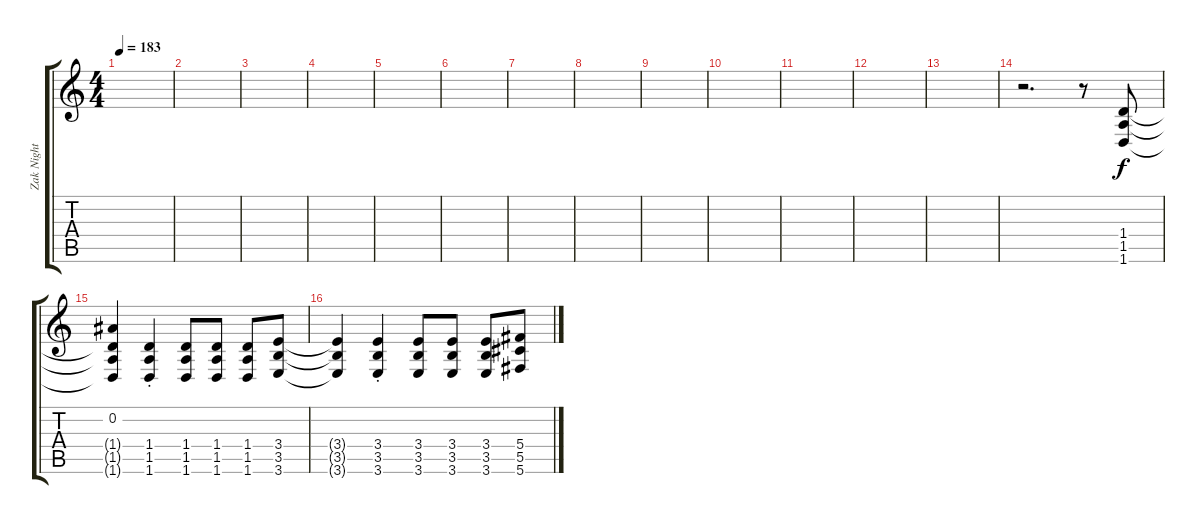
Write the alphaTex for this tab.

\track ("Zak Night" "Zak Night") {instrument overdrivenguitar}
\staff {score tabs}
\tuning (Eb4 Bb3 Gb3 Db3 Ab2 Db2) {hide}
\ts (4 4)
\tempo 183
\clef g2
\ks c
|
|
|
|
|
|
|
|
|
|
|
|
|
r.2{d} r.8 (1.4 1.5 1.6).8 |
(0.2 1.4{t} 1.5{t} 1.6{t}).4 (1.4{st} 1.5{st} 1.6{st}).4 (1.4 1.5 1.6).8 (1.4 1.5 1.6).8 (1.4 1.5 1.6).8 (3.4 3.5 3.6).8 |
(3.4{t} 3.5{t} 3.6{t}).4 (3.4{st} 3.5{st} 3.6{st}).4 (3.4 3.5 3.6).8 (3.4 3.5 3.6).8 (3.4 3.5 3.6).8 (5.4 5.5 5.6).8
